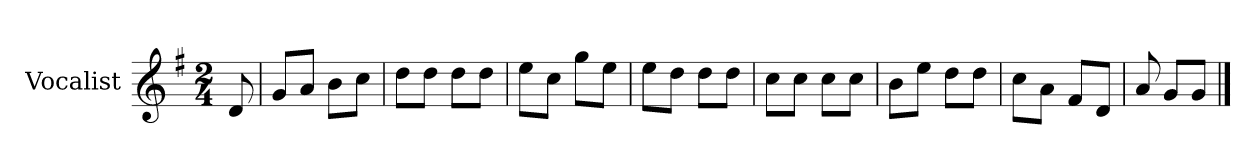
**kern
*part1
*staff1
*I"Vocalist
*k[f#]
*G:
*M2/4
=
8d
=1
8gL
8aJ
8bL
8ccJ
=2
8ddL
8ddJ
8ddL
8ddJ
=3
8eeL
8ccJ
8ggL
8eeJ
=4
8eeL
8ddJ
8ddL
8ddJ
=5
8ccL
8ccJ
8ccL
8ccJ
=6
8bL
8eeJ
8ddL
8ddJ
=7
8ccL
8aJ
8f#L
8dJ
=8
8a
8gL
8gJ
==
*-
